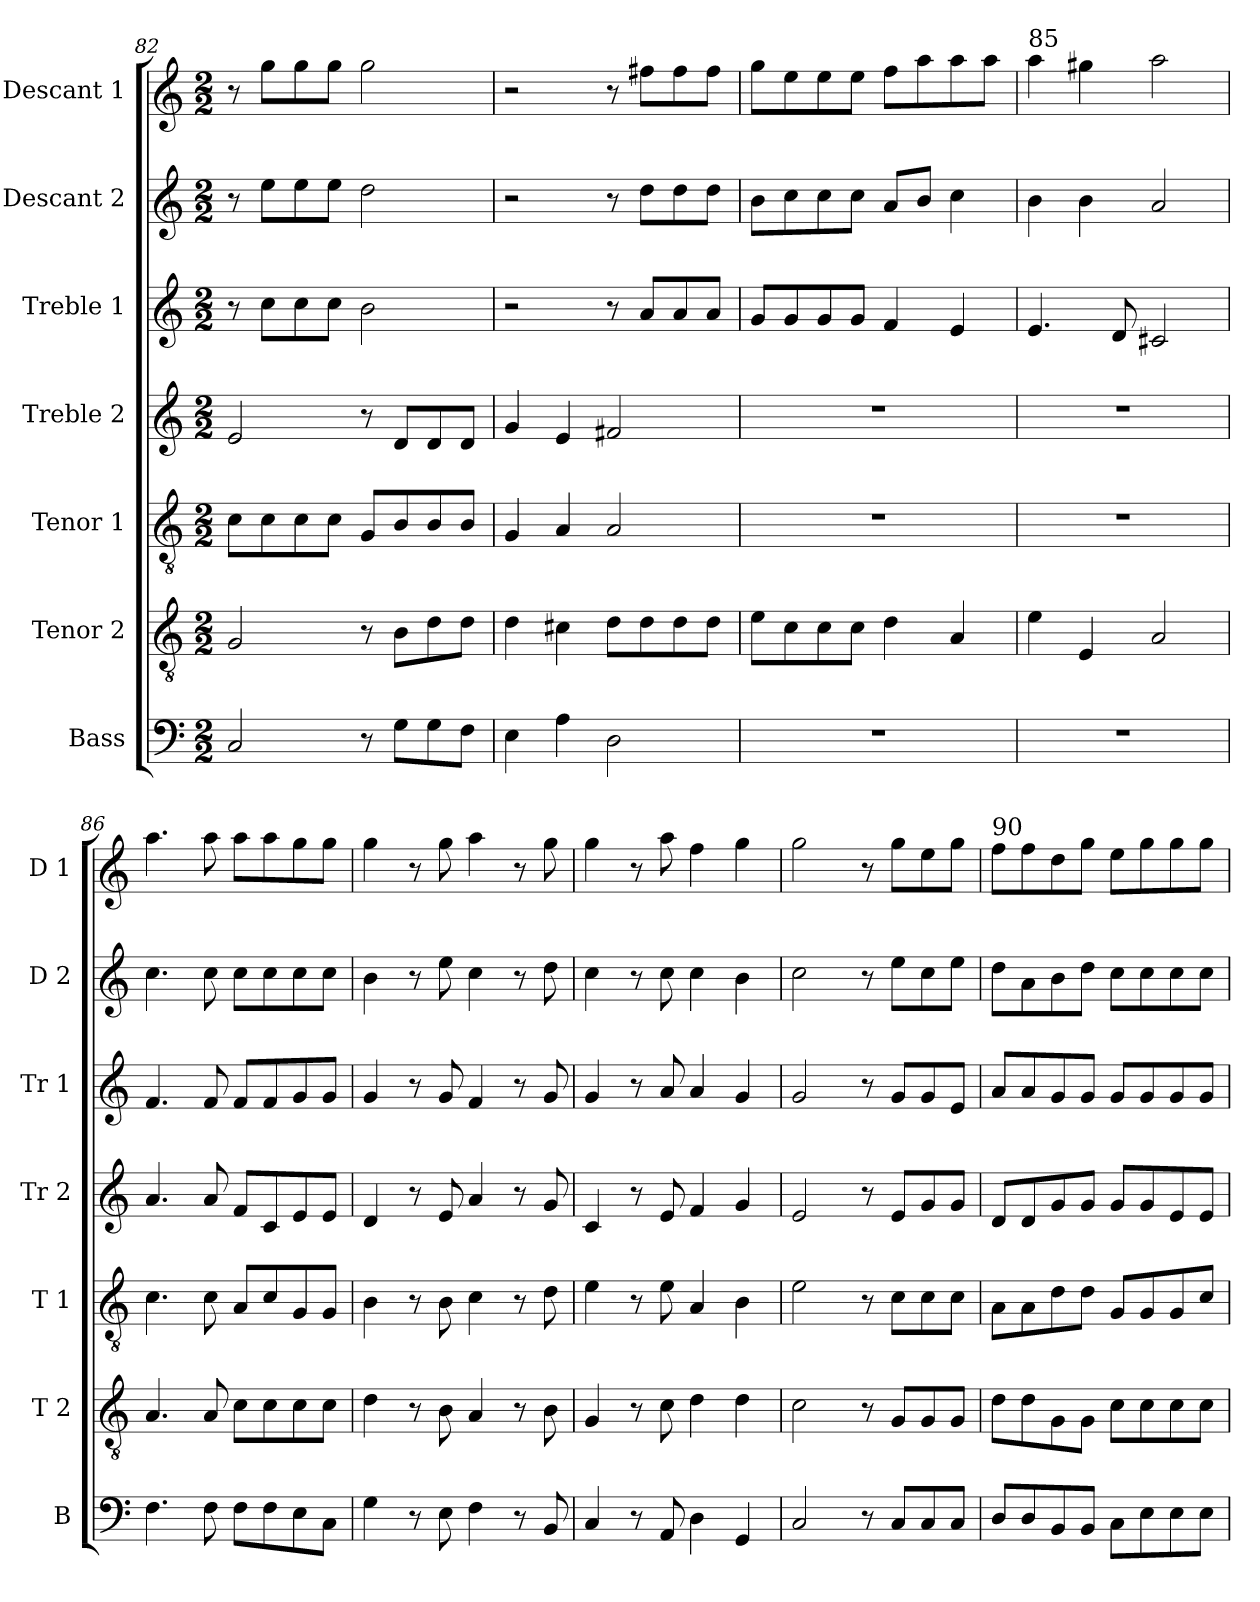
**kern	**kern	**kern	**kern	**kern	**kern	**kern
*part7	*part6	*part5	*part4	*part3	*part2	*part1
*staff7	*staff6	*staff5	*staff4	*staff3	*staff2	*staff1
*I"Bass	*I"Tenor 2	*I"Tenor 1	*I"Treble 2	*I"Treble 1	*I"Descant 2	*I"Descant 1
*I'B	*I'T 2	*I'T 1	*I'Tr 2	*I'Tr 1	*I'D 2	*I'D 1
*clefF4	*clefGv2	*clefGv2	*clefG2	*clefG2	*clefG2	*clefG2
*ITrd-7c-12	*ITrd-7c-12	*ITrd-7c-12	*ITrd-7c-12	*ITrd-7c-12	*ITrd-7c-12	*ITrd-7c-12
*k[]	*k[]	*k[]	*k[]	*k[]	*k[]	*k[]
*M2/2	*M2/2	*M2/2	*M2/2	*M2/2	*M2/2	*M2/2
=82	=82	=82	=82	=82	=82	=82
2c/	2g/	8cc\L	2ee/	8r	8r	8r
.	.	8cc\	.	8ccc\L	8eee\L	8ggg\L
.	.	8cc\	.	8ccc\	8eee\	8ggg\
.	.	8cc\J	.	8ccc\J	8eee\J	8ggg\J
8r	8r	8g/L	8r	2bb\	2ddd\	2ggg\
8g\L	8b\L	8b/	8dd/L	.	.	.
8g\	8dd\	8b/	8dd/	.	.	.
8f\J	8dd\J	8b/J	8dd/J	.	.	.
=83	=83	=83	=83	=83	=83	=83
4e\	4dd\	4g/	4gg/	2r	2r	2r
4a\	4cc#X\	4a/	4ee/	.	.	.
2d\	8dd\L	2a/	2ff#X/	8r	8r	8r
.	8dd\	.	.	8aa/L	8ddd\L	8fff#X\L
.	8dd\	.	.	8aa/	8ddd\	8fff#\
.	8dd\J	.	.	8aa/J	8ddd\J	8fff#\J
=84	=84	=84	=84	=84	=84	=84
1r	8ee\L	1r	1r	8gg/L	8bb\L	8ggg\L
.	8cc\	.	.	8gg/	8ccc\	8eee\
.	8cc\	.	.	8gg/	8ccc\	8eee\
.	8cc\J	.	.	8gg/J	8ccc\J	8eee\J
.	4dd\	.	.	4ff/	8aa/L	8fff\L
.	.	.	.	.	8bb/J	8aaa\
.	4a/	.	.	4ee/	4ccc\	8aaa\
.	.	.	.	.	.	8aaa\J
!!LO:LB:g=z
=85	=85	=85	=85	=85	=85	=85
!	!	!	!	!	!	!LO:TX:a:t=85
1r	4ee\	1r	1r	4.ee/	4bb\	4aaa\
.	4e/	.	.	.	4bb\	4ggg#X\
.	.	.	.	8dd/	.	.
.	2a/	.	.	2cc#X/	2aa/	2aaa\
!!LO:LB:g=z
=86	=86	=86	=86	=86	=86	=86
4.f\	4.a/	4.cc\	4.aa/	4.ff/	4.ccc\	4.aaa\
8f\	8a/	8cc\	8aa/	8ff/	8ccc\	8aaa\
8f\L	8cc\L	8a/L	8ff/L	8ff/L	8ccc\L	8aaa\L
8f\	8cc\	8cc/	8cc/	8ff/	8ccc\	8aaa\
8e\	8cc\	8g/	8ee/	8gg/	8ccc\	8ggg\
8c\J	8cc\J	8g/J	8ee/J	8gg/J	8ccc\J	8ggg\J
=87	=87	=87	=87	=87	=87	=87
4g\	4dd\	4b\	4dd/	4gg/	4bb\	4ggg\
8r	8r	8r	8r	8r	8r	8r
8e\	8b\	8b\	8ee/	8gg/	8eee\	8ggg\
4f\	4a/	4cc\	4aa/	4ff/	4ccc\	4aaa\
8r	8r	8r	8r	8r	8r	8r
8B/	8b\	8dd\	8gg/	8gg/	8ddd\	8ggg\
=88	=88	=88	=88	=88	=88	=88
4c/	4g/	4ee\	4cc/	4gg/	4ccc\	4ggg\
8r	8r	8r	8r	8r	8r	8r
8A/	8cc\	8ee\	8ee/	8aa/	8ccc\	8aaa\
4d\	4dd\	4a/	4ff/	4aa/	4ccc\	4fff\
4G/	4dd\	4b\	4gg/	4gg/	4bb\	4ggg\
=89	=89	=89	=89	=89	=89	=89
2c/	2cc\	2ee\	2ee/	2gg/	2ccc\	2ggg\
8r	8r	8r	8r	8r	8r	8r
8c/L	8g/L	8cc\L	8ee/L	8gg/L	8eee\L	8ggg\L
8c/	8g/	8cc\	8gg/	8gg/	8ccc\	8eee\
8c/J	8g/J	8cc\J	8gg/J	8ee/J	8eee\J	8ggg\J
=90	=90	=90	=90	=90	=90	=90
!	!	!	!	!	!	!LO:TX:a:t=90
8d/L	8dd\L	8a\L	8dd/L	8aa/L	8ddd\L	8fff\L
8d/	8dd\	8a\	8dd/	8aa/	8aa\	8fff\
8B/	8g\	8dd\	8gg/	8gg/	8bb\	8ddd\
8B/J	8g\J	8dd\J	8gg/J	8gg/J	8ddd\J	8ggg\J
8c\L	8cc\L	8g/L	8gg/L	8gg/L	8ccc\L	8eee\L
8e\	8cc\	8g/	8gg/	8gg/	8ccc\	8ggg\
8e\	8cc\	8g/	8ee/	8gg/	8ccc\	8ggg\
8e\J	8cc\J	8cc/J	8ee/J	8gg/J	8ccc\J	8ggg\J
=	=	=	=	=	=	=
*-	*-	*-	*-	*-	*-	*-
